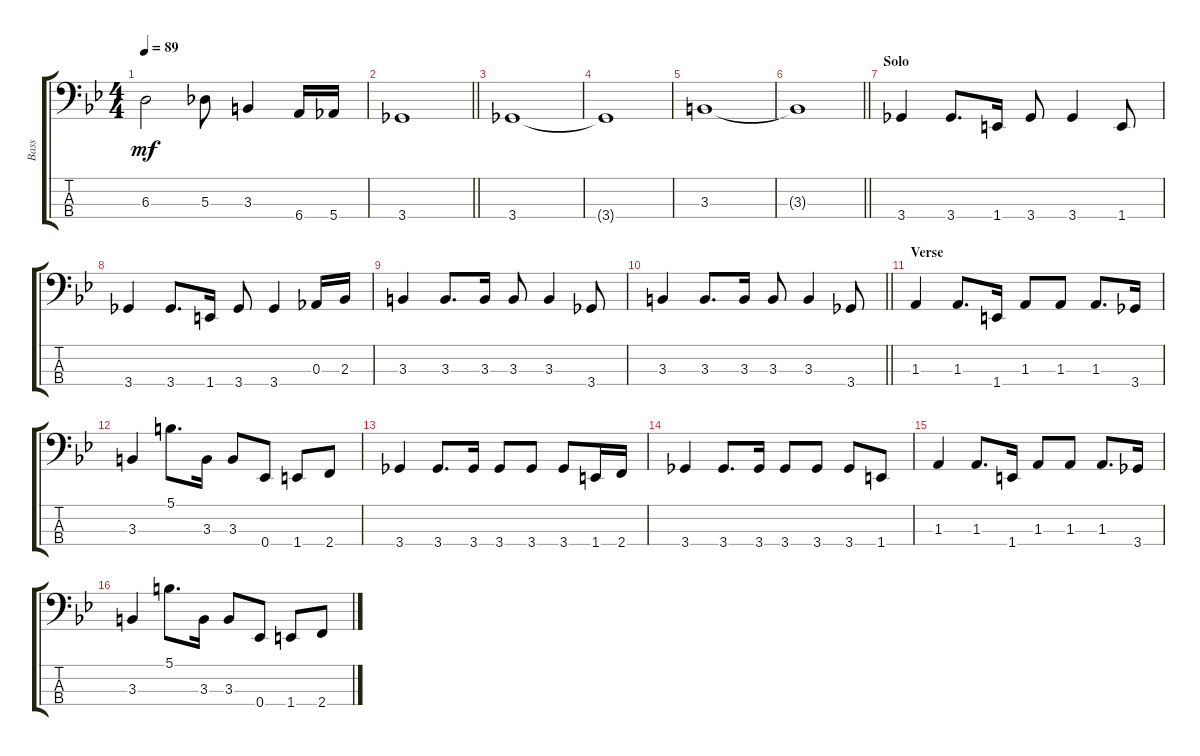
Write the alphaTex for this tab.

\track ("Bass" "Bass") {instrument electricbasspick}
\staff {score tabs}
\tuning (Gb2 Db2 Ab1 Eb1) {hide}
\ts (4 4)
\tempo 89
\clef f4
\ks bb
6.3.2{dy mf} 5.3.8 3.3.4 6.4.16 5.4.16 |
\barLineRight lightlight
3.4.1 |
3.4.1 |
3.4{t}.1 |
3.3.1 |
\barLineRight lightlight
3.3{t}.1 |
\section ("" "Solo")
3.4.4 3.4.8{d} 1.4.16 3.4.8 3.4.4 1.4.8 |
3.4.4 3.4.8{d} 1.4.16 3.4.8 3.4.4 0.3.16 2.3.16 |
3.3.4 3.3.8{d} 3.3.16 3.3.8 3.3.4 3.4.8 |
\barLineRight lightlight
3.3.4 3.3.8{d} 3.3.16 3.3.8 3.3.4 3.4.8 |
\section ("" "Verse")
1.3.4 1.3.8{d} 1.4.16 1.3.8 1.3.8 1.3.8{d} 3.4.16 |
3.3.4 5.1.8{d} 3.3.16 3.3.8 0.4.8 1.4.8 2.4.8 |
3.4.4 3.4.8{d} 3.4.16 3.4.8 3.4.8 3.4.8 1.4.16 2.4.16 |
3.4.4 3.4.8{d} 3.4.16 3.4.8 3.4.8 3.4.8 1.4.8 |
1.3.4 1.3.8{d} 1.4.16 1.3.8 1.3.8 1.3.8{d} 3.4.16 |
3.3.4 5.1.8{d} 3.3.16 3.3.8 0.4.8 1.4.8 2.4.8
